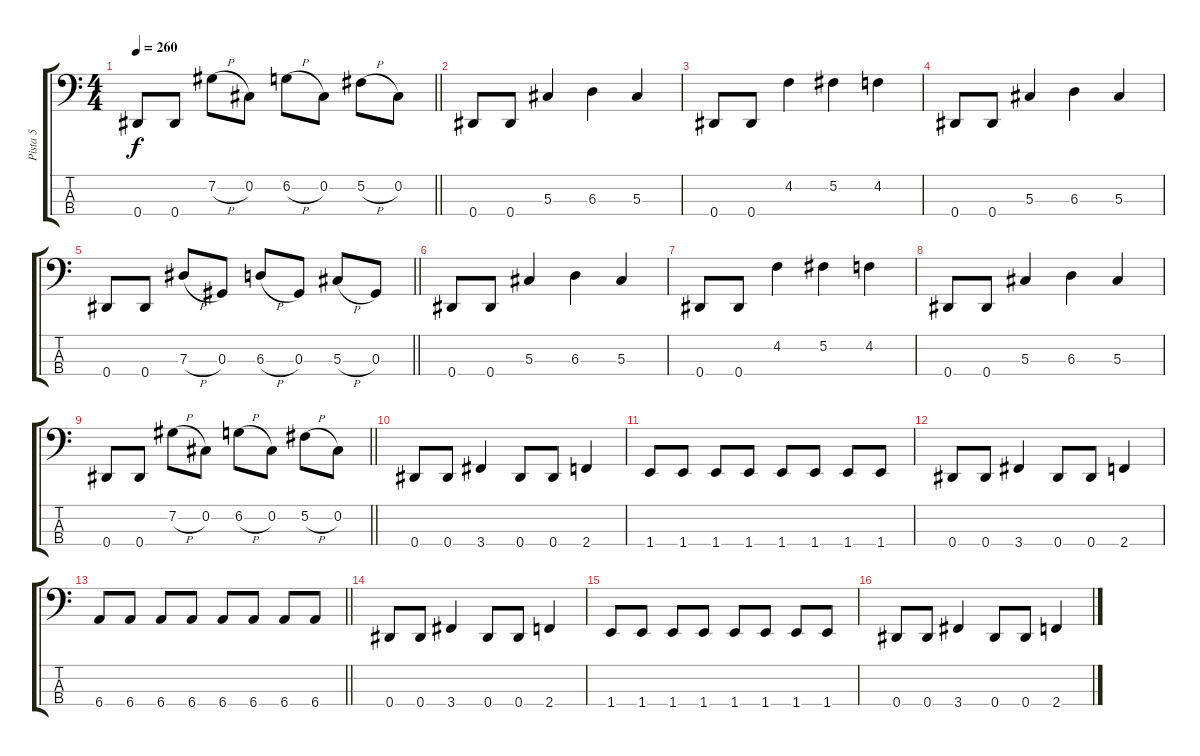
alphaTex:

\track ("Pista 5" "Pista 5") {instrument electricbassfinger}
\staff {score tabs}
\tuning (Gb2 Db2 Ab1 Eb1) {hide}
\ts (4 4)
\tempo 260
\clef f4
\barLineRight lightlight
\ks c
0.4.8{dy f} 0.4.8 7.2{h}.8 0.2.8 6.2{h}.8 0.2.8 5.2{h}.8 0.2.8 |
0.4.8 0.4.8 5.3.4 6.3.4 5.3.4 |
0.4.8 0.4.8 4.2.4 5.2.4 4.2.4 |
0.4.8 0.4.8 5.3.4 6.3.4 5.3.4 |
\barLineRight lightlight
0.4.8 0.4.8 7.3{h}.8 0.3.8 6.3{h}.8 0.3.8 5.3{h}.8 0.3.8 |
0.4.8 0.4.8 5.3.4 6.3.4 5.3.4 |
0.4.8 0.4.8 4.2.4 5.2.4 4.2.4 |
0.4.8 0.4.8 5.3.4 6.3.4 5.3.4 |
\barLineRight lightlight
0.4.8 0.4.8 7.2{h}.8 0.2.8 6.2{h}.8 0.2.8 5.2{h}.8 0.2.8 |
0.4.8 0.4.8 3.4.4 0.4.8 0.4.8 2.4.4 |
1.4.8 1.4.8 1.4.8 1.4.8 1.4.8 1.4.8 1.4.8 1.4.8 |
0.4.8 0.4.8 3.4.4 0.4.8 0.4.8 2.4.4 |
\barLineRight lightlight
6.4.8 6.4.8 6.4.8 6.4.8 6.4.8 6.4.8 6.4.8 6.4.8 |
0.4.8 0.4.8 3.4.4 0.4.8 0.4.8 2.4.4 |
1.4.8 1.4.8 1.4.8 1.4.8 1.4.8 1.4.8 1.4.8 1.4.8 |
0.4.8 0.4.8 3.4.4 0.4.8 0.4.8 2.4.4
